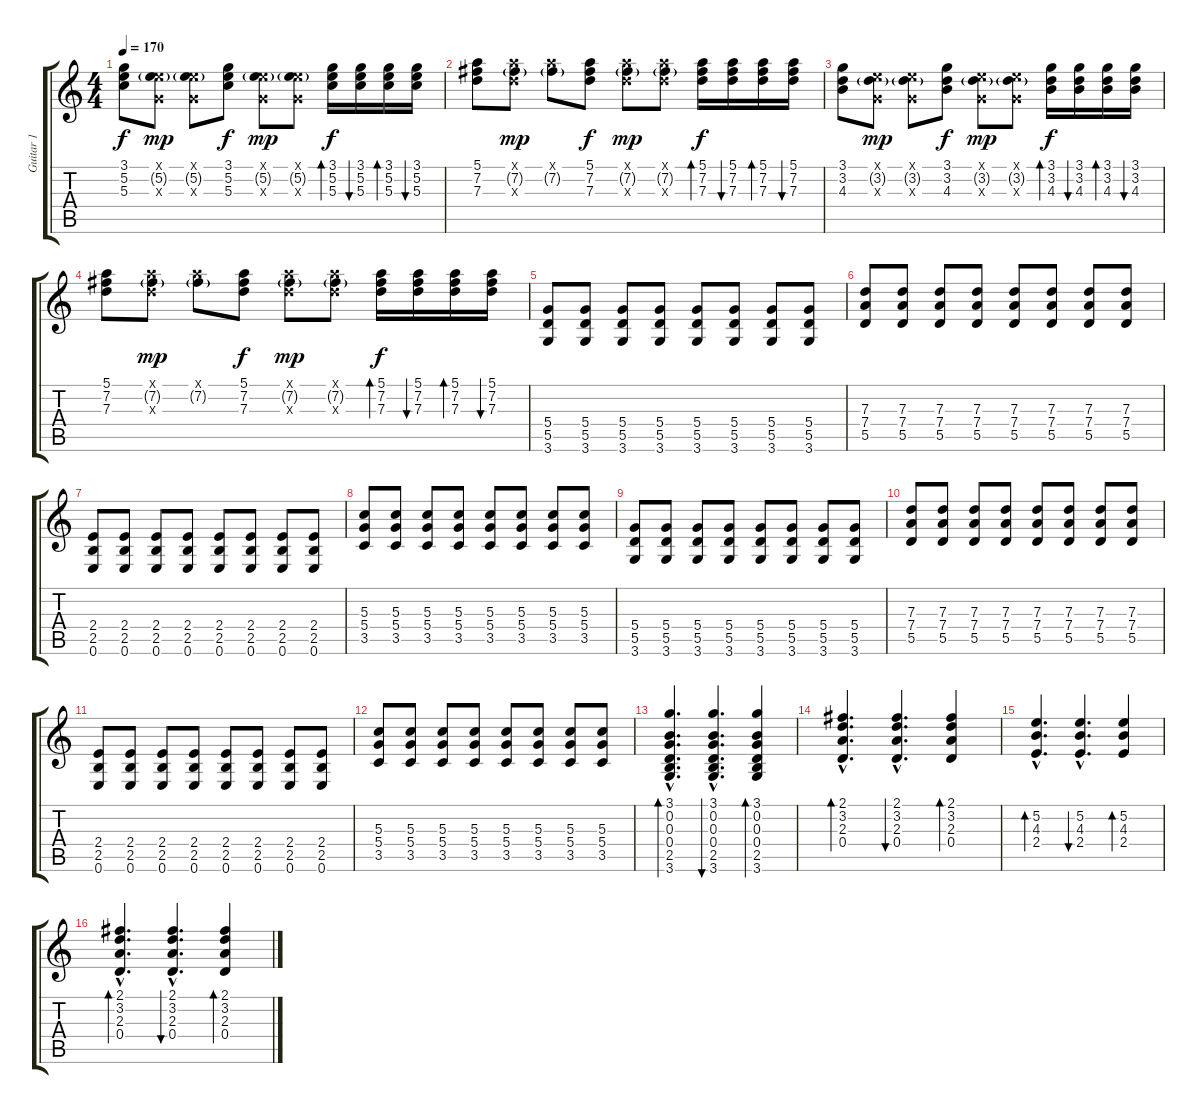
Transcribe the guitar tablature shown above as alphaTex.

\track ("Guitar 1" "Guitar 1") {instrument acousticguitarsteel}
\staff {score tabs}
\tuning (E4 B3 G3 D3 A2 E2) {hide}
\ts (4 4)
\tempo 170
\clef g2
\ks c
(3.1 5.2 5.3).8{dy f} (0.1{x} 5.2{g} 0.3{x}).8{dy mp} (0.1{x} 5.2{g} 0.3{x}).8 (3.1 5.2 5.3).8{dy f} (0.1{x} 5.2{g} 0.3{x}).8{dy mp} (0.1{x} 5.2{g} 0.3{x}).8 (3.1 5.2 5.3).16{bd 240 dy f} (3.1 5.2 5.3).16{bu 240} (3.1 5.2 5.3).16{bd 240} (3.1 5.2 5.3).16{bu 240} |
(5.1 7.2 7.3).8 (5.1{x} 7.2{g} 7.3{x}).8{dy mp} (5.1{x} 7.2{g}).8 (5.1 7.2 7.3).8{dy f} (5.1{x} 7.2{g} 7.3{x}).8{dy mp} (5.1{x} 7.2{g} 7.3{x}).8 (5.1 7.2 7.3).16{bd 240 dy f} (5.1 7.2 7.3).16{bu 240} (5.1 7.2 7.3).16{bd 240} (5.1 7.2 7.3).16{bu 240} |
(3.1 3.2 4.3).8 (0.1{x} 3.2{g} 0.3{x}).8{dy mp} (0.1{x} 3.2{g} 0.3{x}).8 (3.1 3.2 4.3).8{dy f} (0.1{x} 3.2{g} 0.3{x}).8{dy mp} (0.1{x} 3.2{g} 0.3{x}).8 (3.1 3.2 4.3).16{bd 240 dy f} (3.1 3.2 4.3).16{bu 240} (3.1 3.2 4.3).16{bd 240} (3.1 3.2 4.3).16{bu 240} |
(5.1 7.2 7.3).8 (5.1{x} 7.2{g} 7.3{x}).8{dy mp} (5.1{x} 7.2{g}).8 (5.1 7.2 7.3).8{dy f} (5.1{x} 7.2{g} 7.3{x}).8{dy mp} (5.1{x} 7.2{g} 7.3{x}).8 (5.1 7.2 7.3).16{bd 240 dy f} (5.1 7.2 7.3).16{bu 240} (5.1 7.2 7.3).16{bd 240} (5.1 7.2 7.3).16{bu 240} |
(5.4 5.5 3.6).8{instrument distortionguitar} (5.4 5.5 3.6).8 (5.4 5.5 3.6).8 (5.4 5.5 3.6).8 (5.4 5.5 3.6).8 (5.4 5.5 3.6).8 (5.4 5.5 3.6).8 (5.4 5.5 3.6).8 |
(7.3 7.4 5.5).8 (7.3 7.4 5.5).8 (7.3 7.4 5.5).8 (7.3 7.4 5.5).8 (7.3 7.4 5.5).8 (7.3 7.4 5.5).8 (7.3 7.4 5.5).8 (7.3 7.4 5.5).8 |
(2.4 2.5 0.6).8 (2.4 2.5 0.6).8 (2.4 2.5 0.6).8 (2.4 2.5 0.6).8 (2.4 2.5 0.6).8 (2.4 2.5 0.6).8 (2.4 2.5 0.6).8 (2.4 2.5 0.6).8 |
(5.3 5.4 3.5).8 (5.3 5.4 3.5).8 (5.3 5.4 3.5).8 (5.3 5.4 3.5).8 (5.3 5.4 3.5).8 (5.3 5.4 3.5).8 (5.3 5.4 3.5).8 (5.3 5.4 3.5).8 |
(5.4 5.5 3.6).8 (5.4 5.5 3.6).8 (5.4 5.5 3.6).8 (5.4 5.5 3.6).8 (5.4 5.5 3.6).8 (5.4 5.5 3.6).8 (5.4 5.5 3.6).8 (5.4 5.5 3.6).8 |
(7.3 7.4 5.5).8 (7.3 7.4 5.5).8 (7.3 7.4 5.5).8 (7.3 7.4 5.5).8 (7.3 7.4 5.5).8 (7.3 7.4 5.5).8 (7.3 7.4 5.5).8 (7.3 7.4 5.5).8 |
(2.4 2.5 0.6).8 (2.4 2.5 0.6).8 (2.4 2.5 0.6).8 (2.4 2.5 0.6).8 (2.4 2.5 0.6).8 (2.4 2.5 0.6).8 (2.4 2.5 0.6).8 (2.4 2.5 0.6).8 |
(5.3 5.4 3.5).8 (5.3 5.4 3.5).8 (5.3 5.4 3.5).8 (5.3 5.4 3.5).8 (5.3 5.4 3.5).8 (5.3 5.4 3.5).8 (5.3 5.4 3.5).8 (5.3 5.4 3.5).8 |
(3.1{hac} 0.2{hac} 0.3{hac} 0.4{hac} 2.5{hac} 3.6{hac}).4{d bd 60 volume 10 instrument acousticguitarsteel} (3.1{hac} 0.2{hac} 0.3{hac} 0.4{hac} 2.5{hac} 3.6{hac}).4{d bu 60} (3.1 0.2 0.3 0.4 2.5 3.6).4{bd 60} |
(2.1{hac} 3.2{hac} 2.3{hac} 0.4{hac}).4{d bd 60} (2.1{hac} 3.2{hac} 2.3{hac} 0.4{hac}).4{d bu 60} (2.1 3.2 2.3 0.4).4{bd 60} |
(5.2{hac} 4.3{hac} 2.4{hac}).4{d bd 120} (5.2{hac} 4.3{hac} 2.4{hac}).4{d bu 60} (5.2 4.3 2.4).4{bd 120} |
(2.1{hac} 3.2{hac} 2.3{hac} 0.4{hac}).4{d bd 60} (2.1{hac} 3.2{hac} 2.3{hac} 0.4{hac}).4{d bu 60} (2.1 3.2 2.3 0.4).4{bd 60}
